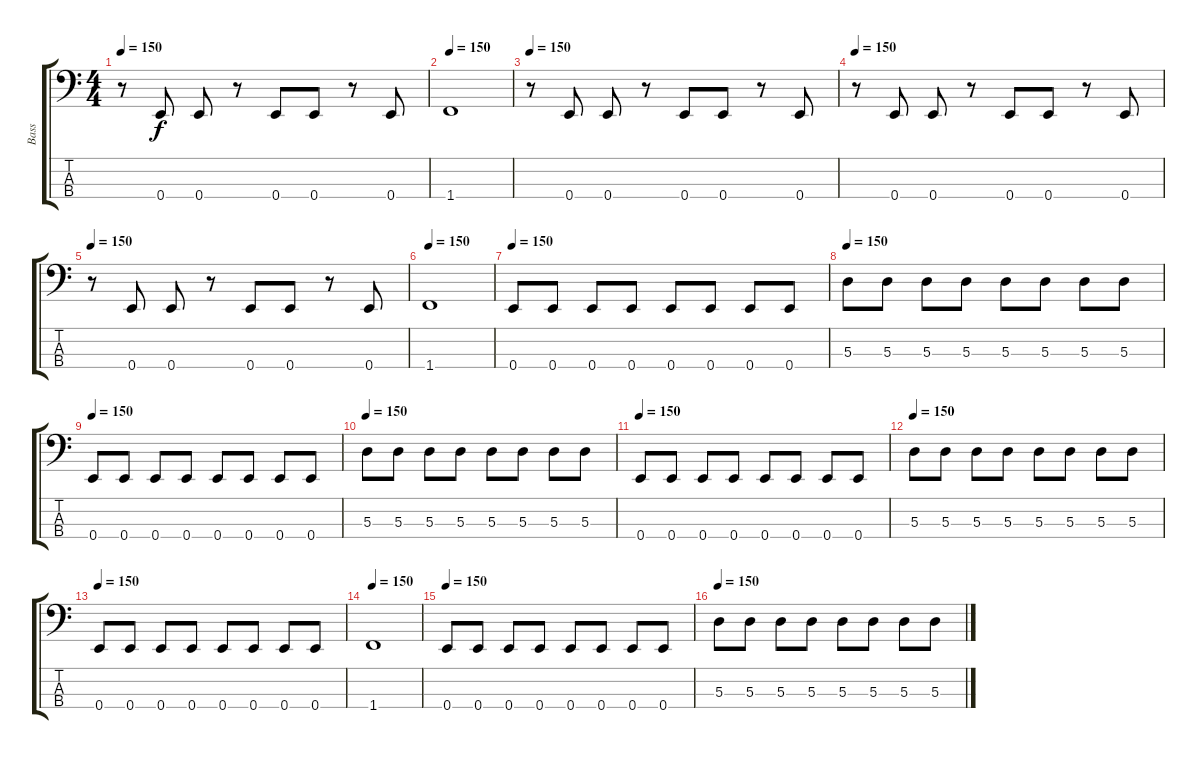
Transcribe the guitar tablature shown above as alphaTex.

\track ("Bass" "Bass") {instrument electricbassfinger}
\staff {score tabs}
\tuning (G2 D2 A1 E1) {hide}
\ts (4 4)
\tempo 150
\clef f4
\ks c
r.8{dy f} 0.4.8 0.4.8 r.8 0.4.8 0.4.8 r.8 0.4.8 |
\tempo 150
1.4.1 |
\tempo 150
r.8 0.4.8 0.4.8 r.8 0.4.8 0.4.8 r.8 0.4.8 |
\tempo 150
r.8 0.4.8 0.4.8 r.8 0.4.8 0.4.8 r.8 0.4.8 |
\tempo 150
r.8 0.4.8 0.4.8 r.8 0.4.8 0.4.8 r.8 0.4.8 |
\tempo 150
1.4.1 |
\tempo 150
0.4.8 0.4.8 0.4.8 0.4.8 0.4.8 0.4.8 0.4.8 0.4.8 |
\tempo 150
5.3.8 5.3.8 5.3.8 5.3.8 5.3.8 5.3.8 5.3.8 5.3.8 |
\tempo 150
0.4.8 0.4.8 0.4.8 0.4.8 0.4.8 0.4.8 0.4.8 0.4.8 |
\tempo 150
5.3.8 5.3.8 5.3.8 5.3.8 5.3.8 5.3.8 5.3.8 5.3.8 |
\tempo 150
0.4.8 0.4.8 0.4.8 0.4.8 0.4.8 0.4.8 0.4.8 0.4.8 |
\tempo 150
5.3.8 5.3.8 5.3.8 5.3.8 5.3.8 5.3.8 5.3.8 5.3.8 |
\tempo 150
0.4.8 0.4.8 0.4.8 0.4.8 0.4.8 0.4.8 0.4.8 0.4.8 |
\tempo 150
1.4.1 |
\tempo 150
0.4.8 0.4.8 0.4.8 0.4.8 0.4.8 0.4.8 0.4.8 0.4.8 |
\tempo 150
5.3.8 5.3.8 5.3.8 5.3.8 5.3.8 5.3.8 5.3.8 5.3.8
